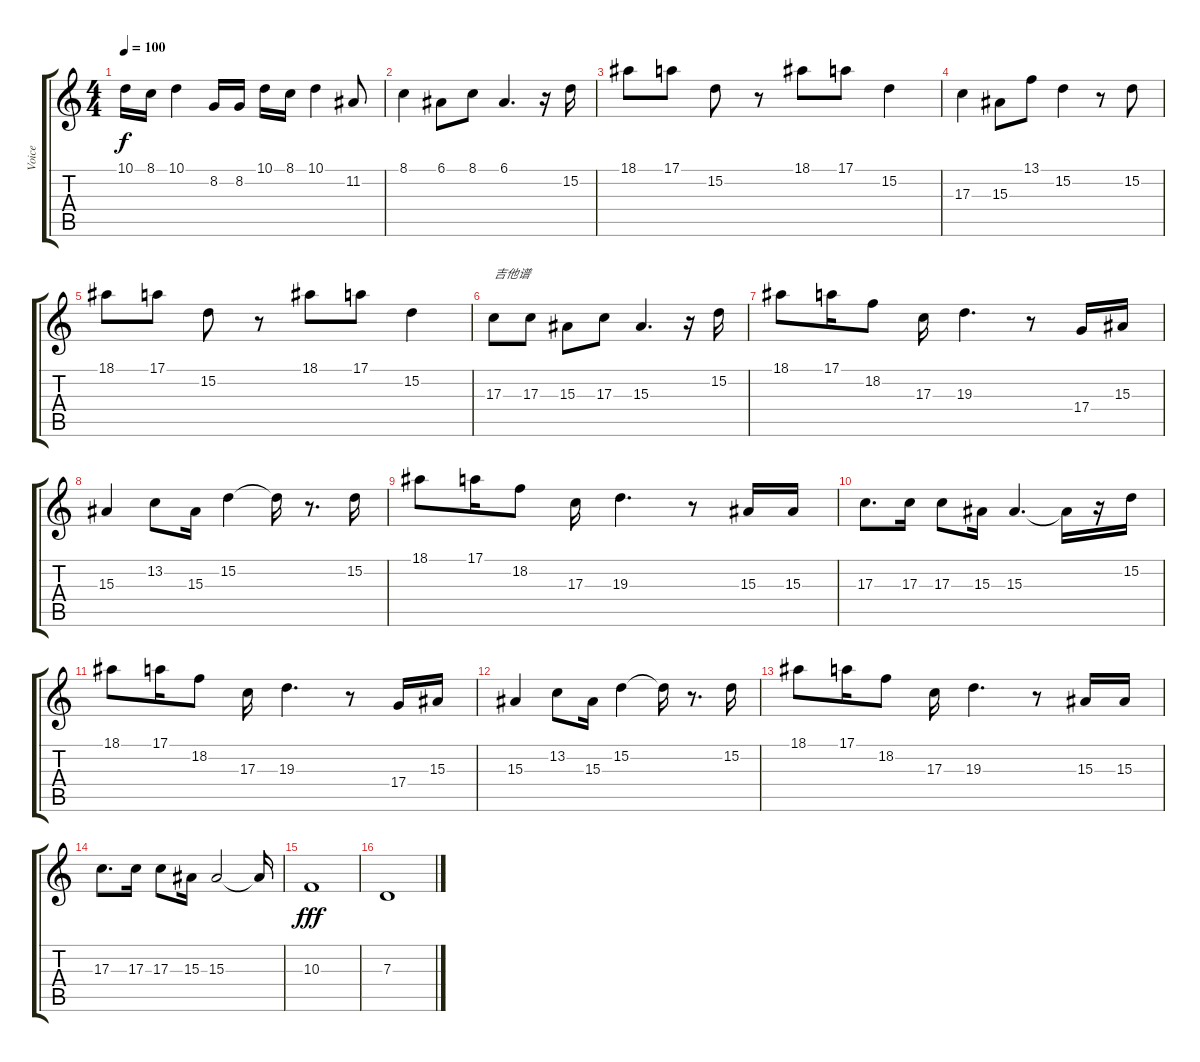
\track ("Voice" "Voice") {instrument piccolo}
\staff {score tabs}
\tuning (E4 B3 G3 D3 A2 E2) {hide}
\ts (4 4)
\tempo 100
\clef g2
\ks c
10.1.16{dy f} 8.1.16 10.1.4 8.2.16 8.2.16 10.1.16 8.1.16 10.1.4 11.2.8 |
8.1.4 6.1.8 8.1.8 6.1.4{d} r.16 15.2.16 |
18.1.8 17.1.8 15.2.8 r.8 18.1.8 17.1.8 15.2.4 |
17.3.4 15.3.8 13.1.8 15.2.4 r.8 15.2.8 |
18.1.8 17.1.8 15.2.8 r.8 18.1.8 17.1.8 15.2.4 |
17.3.8{txt "吉他谱"} 17.3.8 15.3.8 17.3.8 15.3.4{d} r.16 15.2.16 |
18.1.8 17.1.16 18.2.8 17.3.16 19.3.4{d} r.8 17.4.16 15.3.16 |
15.3.4 13.2.8 15.3.16 15.2.4 15.2{t}.16 r.8{d} 15.2.16 |
18.1.8 17.1.16 18.2.8 17.3.16 19.3.4{d} r.8 15.3.16 15.3.16 |
17.3.8{d} 17.3.16 17.3.8 15.3.16 15.3.4{d} 15.3{t}.16 r.16 15.2.16 |
18.1.8 17.1.16 18.2.8 17.3.16 19.3.4{d} r.8 17.4.16 15.3.16 |
15.3.4 13.2.8 15.3.16 15.2.4 15.2{t}.16 r.8{d} 15.2.16 |
18.1.8 17.1.16 18.2.8 17.3.16 19.3.4{d} r.8 15.3.16 15.3.16 |
17.3.8{d} 17.3.16 17.3.8 15.3.16 15.3.2 15.3{t}.16 |
10.3.1{dy fff volume 16 instrument voiceoohs} |
7.3.1
